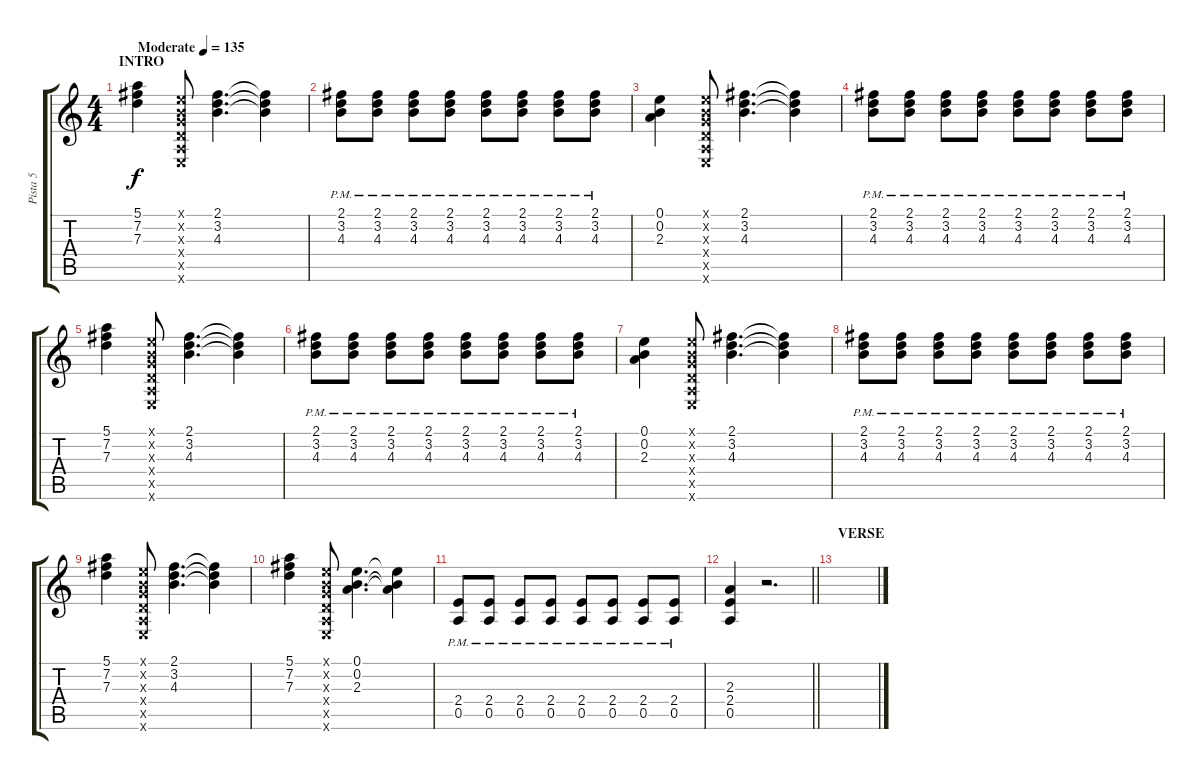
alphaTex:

\track ("Pista 5" "Pista 5") {instrument distortionguitar}
\staff {score tabs}
\tuning (E4 B3 G3 D3 A2 E2) {hide}
\ts (4 4)
\section ("" "INTRO")
\tempo (135 "Moderate")
\clef g2
\ks c
(5.1 7.2 7.3).4{dy f instrument distortionguitar} (0.1{x} 0.2{x} 0.3{x} 0.4{x} 0.5{x} 0.6{x}).8 (2.1 3.2 4.3).4{d} (2.1{t} 3.2{t} 4.3{t}).4 |
(2.1{pm} 3.2{pm} 4.3{pm}).8 (2.1{pm} 3.2{pm} 4.3{pm}).8 (2.1{pm} 3.2{pm} 4.3{pm}).8 (2.1{pm} 3.2{pm} 4.3{pm}).8 (2.1{pm} 3.2{pm} 4.3{pm}).8 (2.1{pm} 3.2{pm} 4.3{pm}).8 (2.1{pm} 3.2{pm} 4.3{pm}).8 (2.1{pm} 3.2{pm} 4.3{pm}).8 |
(0.1 0.2 2.3).4 (0.1{x} 0.2{x} 0.3{x} 0.4{x} 0.5{x} 0.6{x}).8 (2.1 3.2 4.3).4{d} (2.1{t} 3.2{t} 4.3{t}).4 |
(2.1{pm} 3.2{pm} 4.3{pm}).8 (2.1{pm} 3.2{pm} 4.3{pm}).8 (2.1{pm} 3.2{pm} 4.3{pm}).8 (2.1{pm} 3.2{pm} 4.3{pm}).8 (2.1{pm} 3.2{pm} 4.3{pm}).8 (2.1{pm} 3.2{pm} 4.3{pm}).8 (2.1{pm} 3.2{pm} 4.3{pm}).8 (2.1{pm} 3.2{pm} 4.3{pm}).8 |
(5.1 7.2 7.3).4 (0.1{x} 0.2{x} 0.3{x} 0.4{x} 0.5{x} 0.6{x}).8 (2.1 3.2 4.3).4{d} (2.1{t} 3.2{t} 4.3{t}).4 |
(2.1{pm} 3.2{pm} 4.3{pm}).8 (2.1{pm} 3.2{pm} 4.3{pm}).8 (2.1{pm} 3.2{pm} 4.3{pm}).8 (2.1{pm} 3.2{pm} 4.3{pm}).8 (2.1{pm} 3.2{pm} 4.3{pm}).8 (2.1{pm} 3.2{pm} 4.3{pm}).8 (2.1{pm} 3.2{pm} 4.3{pm}).8 (2.1{pm} 3.2{pm} 4.3{pm}).8 |
(0.1 0.2 2.3).4 (0.1{x} 0.2{x} 0.3{x} 0.4{x} 0.5{x} 0.6{x}).8 (2.1 3.2 4.3).4{d} (2.1{t} 3.2{t} 4.3{t}).4 |
(2.1{pm} 3.2{pm} 4.3{pm}).8 (2.1{pm} 3.2{pm} 4.3{pm}).8 (2.1{pm} 3.2{pm} 4.3{pm}).8 (2.1{pm} 3.2{pm} 4.3{pm}).8 (2.1{pm} 3.2{pm} 4.3{pm}).8 (2.1{pm} 3.2{pm} 4.3{pm}).8 (2.1{pm} 3.2{pm} 4.3{pm}).8 (2.1{pm} 3.2{pm} 4.3{pm}).8 |
(5.1 7.2 7.3).4 (0.1{x} 0.2{x} 0.3{x} 0.4{x} 0.5{x} 0.6{x}).8 (2.1 3.2 4.3).4{d} (2.1{t} 3.2{t} 4.3{t}).4 |
(5.1 7.2 7.3).4 (0.1{x} 0.2{x} 0.3{x} 0.4{x} 0.5{x} 0.6{x}).8 (0.1 0.2 2.3).4{d} (0.1{t} 0.2{t} 2.3{t}).4 |
(2.4{pm} 0.5{pm}).8 (2.4{pm} 0.5{pm}).8 (2.4{pm} 0.5{pm}).8 (2.4{pm} 0.5{pm}).8 (2.4{pm} 0.5{pm}).8 (2.4{pm} 0.5{pm}).8 (2.4{pm} 0.5{pm}).8 (2.4{pm} 0.5{pm}).8 |
\barLineRight lightlight
(2.3 2.4 0.5).4 r.2{d} |
\section ("" "VERSE")
